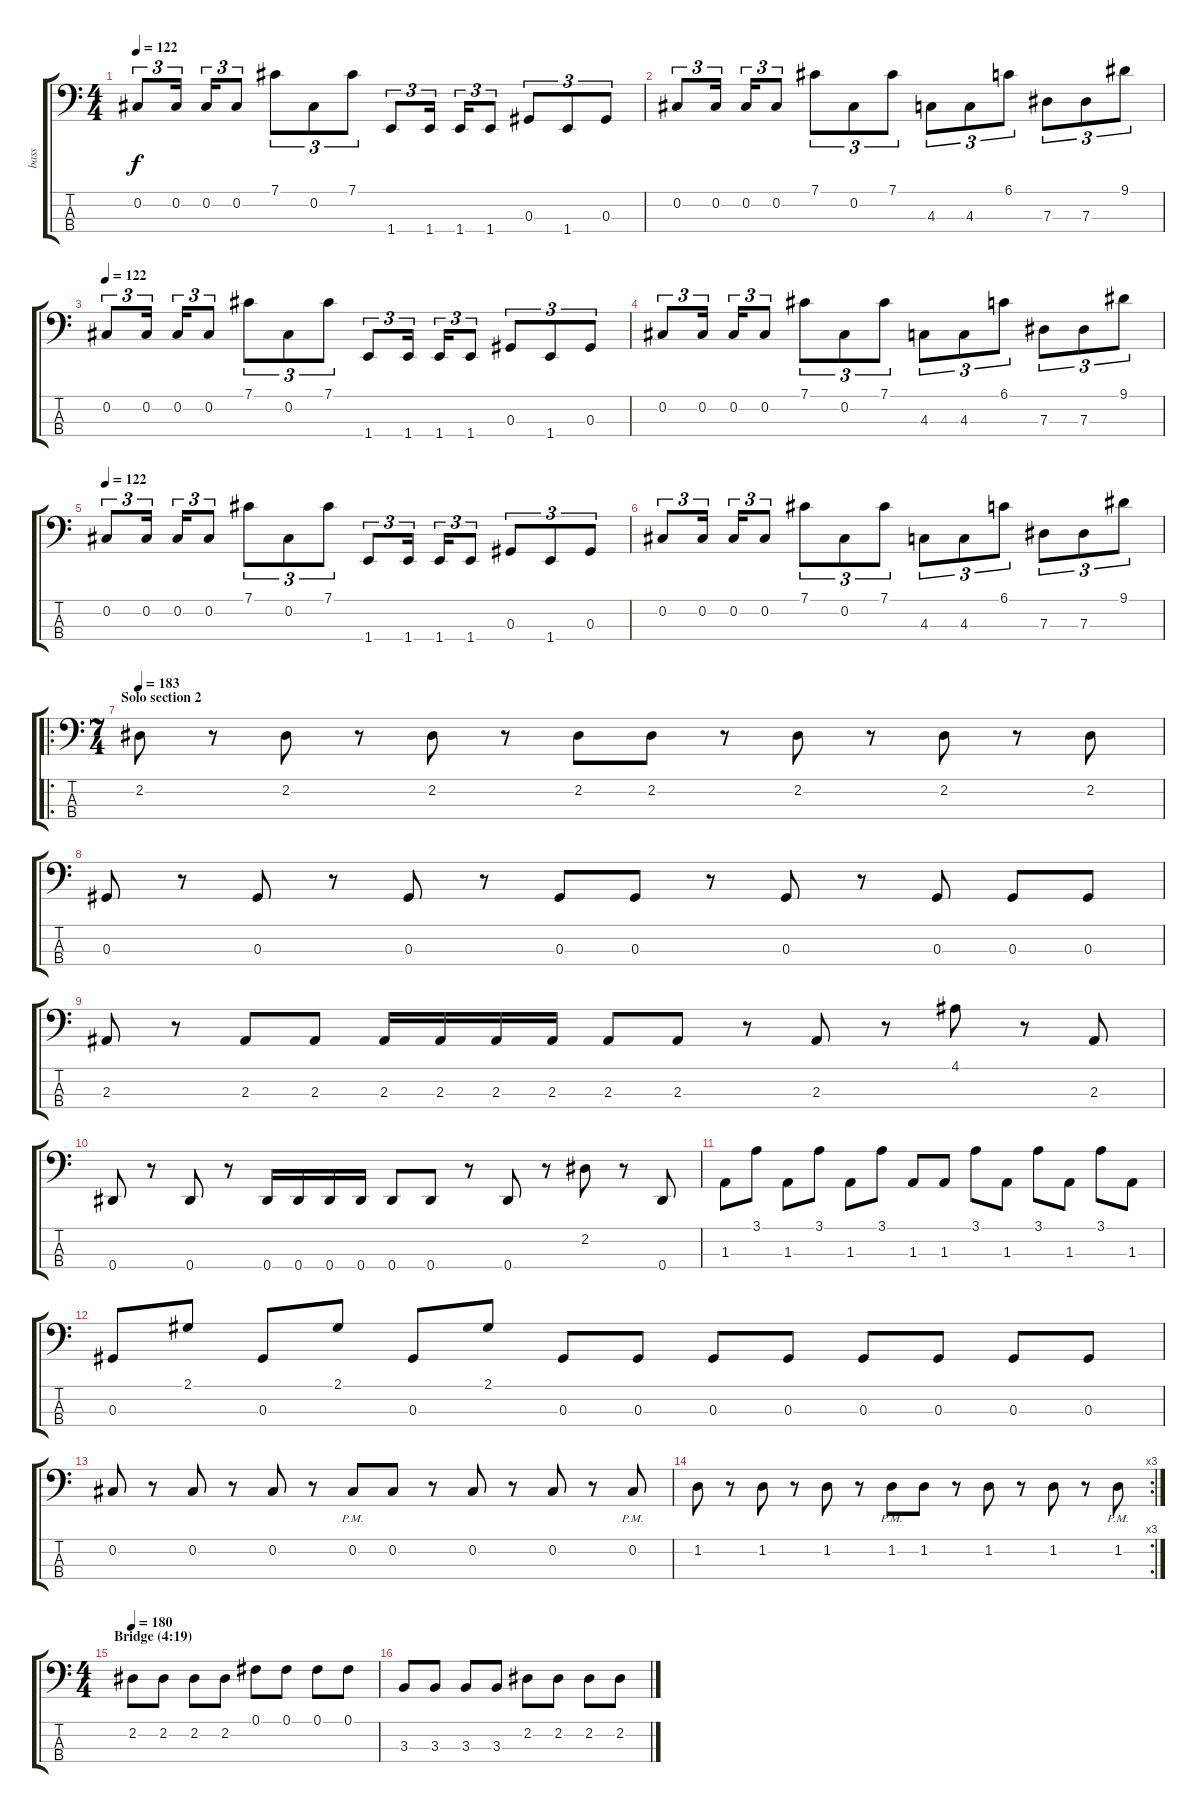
\track ("bass" "bass") {instrument electricbassfinger}
\staff {score tabs}
\tuning (Gb2 Db2 Ab1 Eb1) {hide}
\ts (4 4)
\tempo 122
\clef f4
\ks c
0.2.8{tu (3 2) dy f} 0.2.16{tu (3 2)} 0.2.16{tu (3 2)} 0.2.8{tu (3 2)} 7.1.8{tu (3 2)} 0.2.8{tu (3 2)} 7.1.8{tu (3 2)} 1.4.8{tu (3 2)} 1.4.16{tu (3 2)} 1.4.16{tu (3 2)} 1.4.8{tu (3 2)} 0.3.8{tu (3 2)} 1.4.8{tu (3 2)} 0.3.8{tu (3 2)} |
0.2.8{tu (3 2)} 0.2.16{tu (3 2)} 0.2.16{tu (3 2)} 0.2.8{tu (3 2)} 7.1.8{tu (3 2)} 0.2.8{tu (3 2)} 7.1.8{tu (3 2)} 4.3.8{tu (3 2)} 4.3.8{tu (3 2)} 6.1.8{tu (3 2)} 7.3.8{tu (3 2)} 7.3.8{tu (3 2)} 9.1.8{tu (3 2)} |
\tempo 122
0.2.8{tu (3 2)} 0.2.16{tu (3 2)} 0.2.16{tu (3 2)} 0.2.8{tu (3 2)} 7.1.8{tu (3 2)} 0.2.8{tu (3 2)} 7.1.8{tu (3 2)} 1.4.8{tu (3 2)} 1.4.16{tu (3 2)} 1.4.16{tu (3 2)} 1.4.8{tu (3 2)} 0.3.8{tu (3 2)} 1.4.8{tu (3 2)} 0.3.8{tu (3 2)} |
0.2.8{tu (3 2)} 0.2.16{tu (3 2)} 0.2.16{tu (3 2)} 0.2.8{tu (3 2)} 7.1.8{tu (3 2)} 0.2.8{tu (3 2)} 7.1.8{tu (3 2)} 4.3.8{tu (3 2)} 4.3.8{tu (3 2)} 6.1.8{tu (3 2)} 7.3.8{tu (3 2)} 7.3.8{tu (3 2)} 9.1.8{tu (3 2)} |
\tempo 122
0.2.8{tu (3 2)} 0.2.16{tu (3 2)} 0.2.16{tu (3 2)} 0.2.8{tu (3 2)} 7.1.8{tu (3 2)} 0.2.8{tu (3 2)} 7.1.8{tu (3 2)} 1.4.8{tu (3 2)} 1.4.16{tu (3 2)} 1.4.16{tu (3 2)} 1.4.8{tu (3 2)} 0.3.8{tu (3 2)} 1.4.8{tu (3 2)} 0.3.8{tu (3 2)} |
0.2.8{tu (3 2)} 0.2.16{tu (3 2)} 0.2.16{tu (3 2)} 0.2.8{tu (3 2)} 7.1.8{tu (3 2)} 0.2.8{tu (3 2)} 7.1.8{tu (3 2)} 4.3.8{tu (3 2)} 4.3.8{tu (3 2)} 6.1.8{tu (3 2)} 7.3.8{tu (3 2)} 7.3.8{tu (3 2)} 9.1.8{tu (3 2)} |
\ro
\ts (7 4)
\section ("" "Solo section 2")
\tempo 183
2.2.8{volume 9} r.8 2.2.8 r.8 2.2.8 r.8 2.2.8 2.2.8 r.8 2.2.8 r.8 2.2.8 r.8 2.2.8 |
0.3.8 r.8 0.3.8 r.8 0.3.8 r.8 0.3.8 0.3.8 r.8 0.3.8 r.8 0.3.8 0.3.8 0.3.8 |
2.3.8 r.8 2.3.8 2.3.8 2.3.16 2.3.16 2.3.16 2.3.16 2.3.8 2.3.8 r.8 2.3.8 r.8 4.1.8 r.8 2.3.8 |
0.4.8 r.8 0.4.8 r.8 0.4.16 0.4.16 0.4.16 0.4.16 0.4.8 0.4.8 r.8 0.4.8 r.8 2.2.8 r.8 0.4.8 |
1.3.8 3.1.8 1.3.8 3.1.8 1.3.8 3.1.8 1.3.8 1.3.8 3.1.8 1.3.8 3.1.8 1.3.8 3.1.8 1.3.8 |
0.3.8 2.1.8 0.3.8 2.1.8 0.3.8 2.1.8 0.3.8 0.3.8 0.3.8 0.3.8 0.3.8 0.3.8 0.3.8 0.3.8 |
0.2.8 r.8 0.2.8 r.8 0.2.8 r.8 0.2{pm}.8 0.2.8 r.8 0.2.8 r.8 0.2.8 r.8 0.2{pm}.8 |
\rc 3
1.2.8 r.8 1.2.8 r.8 1.2.8 r.8 1.2{pm}.8 1.2.8 r.8 1.2.8 r.8 1.2.8 r.8 1.2{pm}.8 |
\ts (4 4)
\section ("" "Bridge (4:19)")
\tempo 180
2.2.8 2.2.8 2.2.8 2.2.8 0.1.8 0.1.8 0.1.8 0.1.8 |
3.3.8 3.3.8 3.3.8 3.3.8 2.2.8 2.2.8 2.2.8 2.2.8
